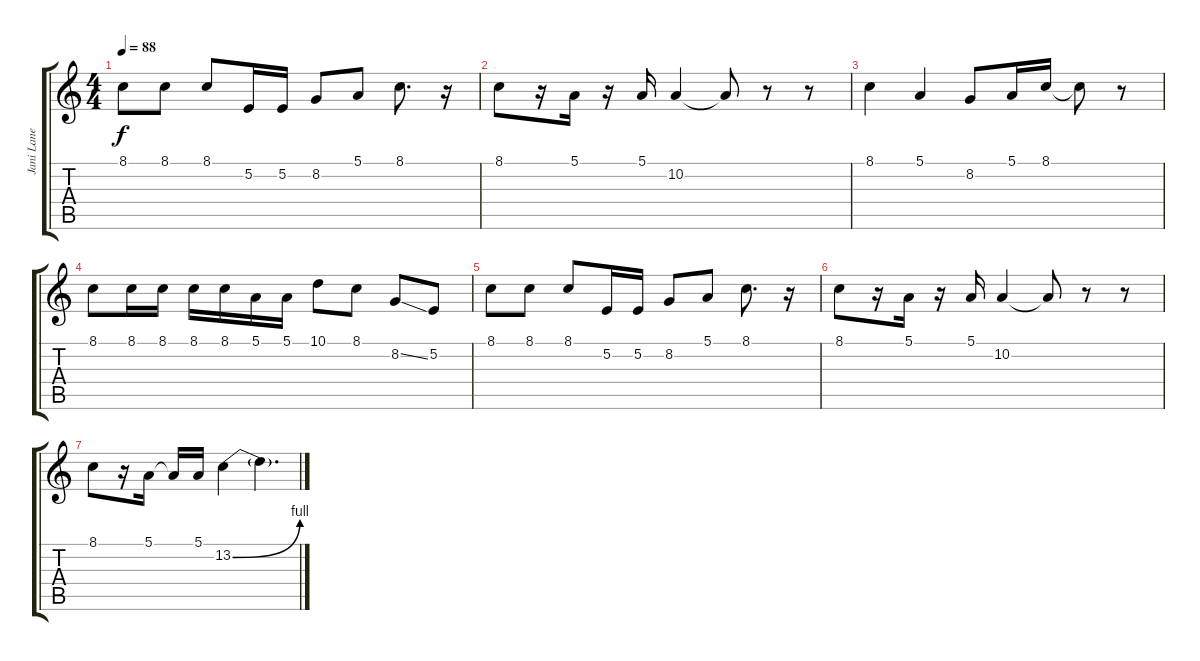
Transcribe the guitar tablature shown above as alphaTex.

\track ("Jani Lane" "Jani Lane") {instrument lead2sawtooth}
\staff {score tabs}
\tuning (E4 B3 G3 D3 A2 E2) {hide}
\ts (4 4)
\tempo 88
\clef g2
\ks c
8.1.8{dy f} 8.1.8 8.1.8 5.2.16 5.2.16 8.2.8 5.1.8 8.1.8{d} r.16 |
8.1.8 r.16 5.1.16 r.16 5.1.16 10.2.4 10.2{t}.8 r.8 r.8 |
8.1.4 5.1.4 8.2.8 5.1.16 8.1.16 8.1{t}.8 r.8 |
8.1.8 8.1.16 8.1.16 8.1.16 8.1.16 5.1.16 5.1.16 10.1.8 8.1.8 8.2{ss}.8 5.2.8 |
8.1.8 8.1.8 8.1.8 5.2.16 5.2.16 8.2.8 5.1.8 8.1.8{d} r.16 |
8.1.8 r.16 5.1.16 r.16 5.1.16 10.2.4 10.2{t}.8 r.8 r.8 |
8.1.8 r.16 5.1.16 5.1{t}.16 5.1.16 13.2{be (bend 0 0 60 4)}.4 13.2{t}.4{d}
